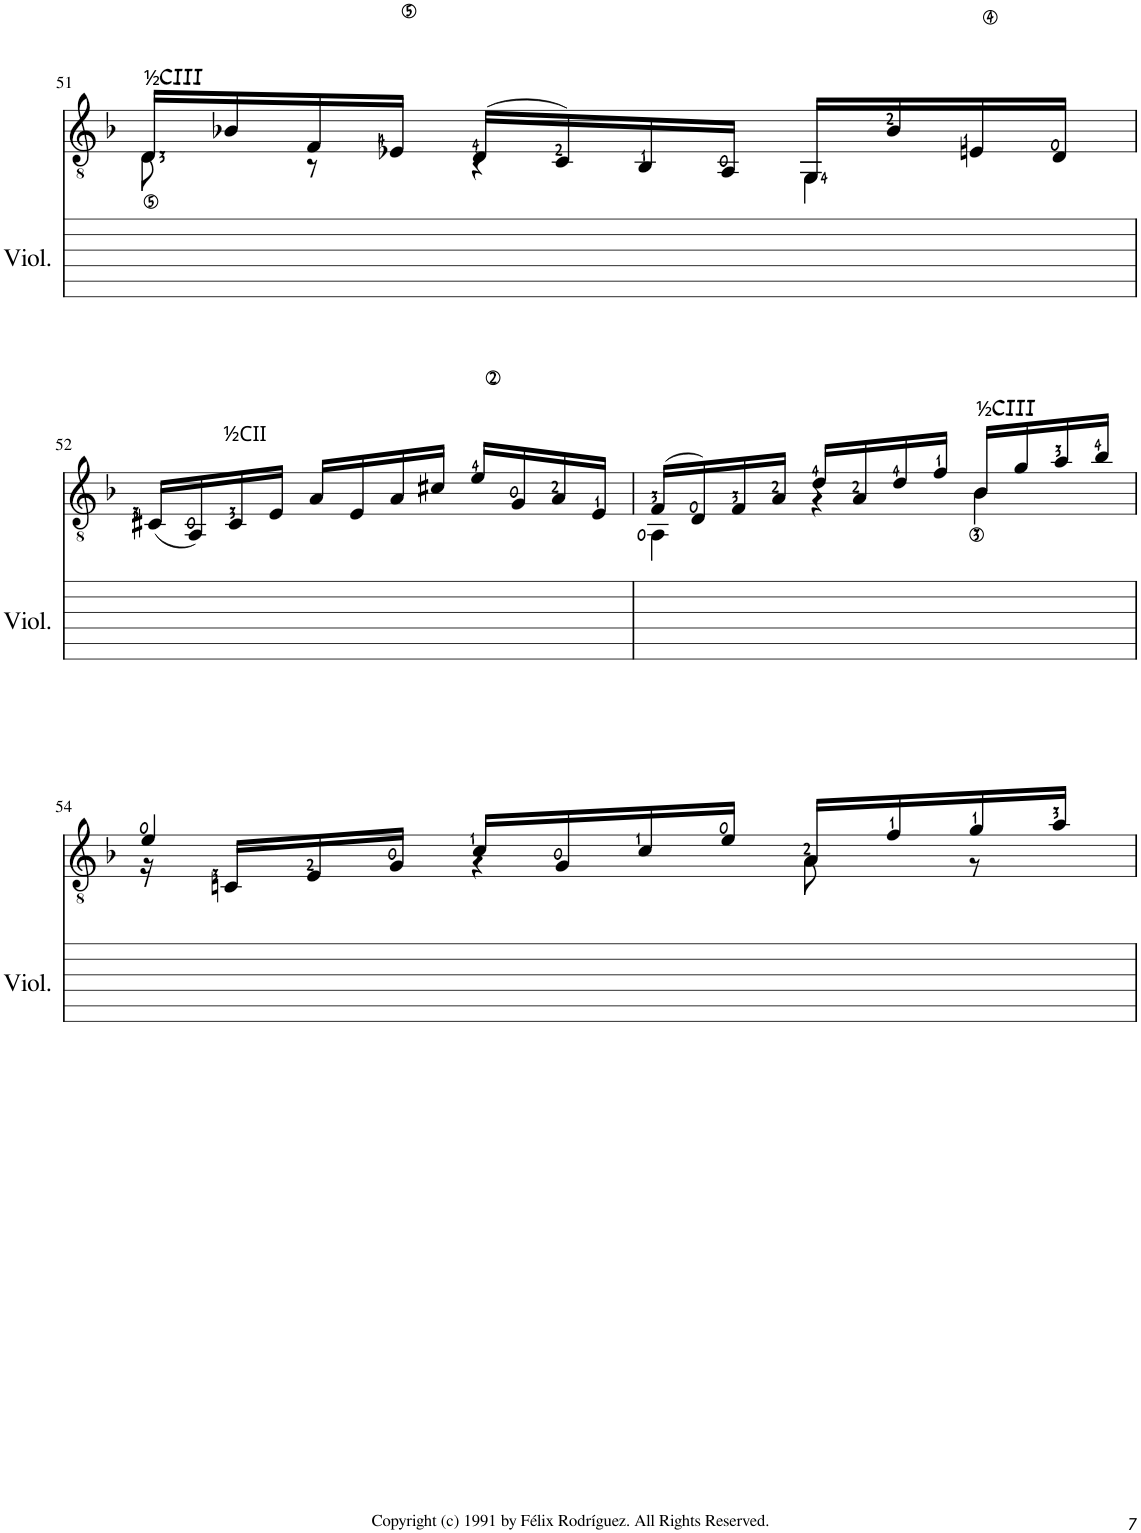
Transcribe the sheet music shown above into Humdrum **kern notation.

**kern	**kern
*part2	*part1
*staff2	*staff1
*I"Violão acústico	*I"6ta en Re
*I'Viol.	*
!!LO:PB:g=z
*	*clefGv2
*k[b-]	*k[b-]
*M3/4	*M3/4
=51	=51
*	*^
!	!LO:TX:a:t=½CIII	!
2.r	16D/LL	8D<\
.	16B-X/	.
.	16F/	8r
.	16E-X/JJ	.
.	(16D/LL	4r
.	16C/)	.
.	16BB-/	.
.	16AA/JJ	.
.	16GG/LL	4GG\
.	16B-/	.
.	16En/	.
.	16D/JJ	.
*	*v	*v
!!LO:LB:g=z
=52	=52
2.r	(16C#X/LL
.	16AA/)
!	!LO:TX:a:t=½CII
.	16C#/
.	16E/JJ
.	16A/LL
.	16E/
.	16A/
.	16c#X/JJ
.	16e/LL
.	16G/
.	16A/
.	16E/JJ
=53	=53
*	*^
2.r	(16F/LL	4AA\
.	16D/)	.
.	16F/	.
.	16A/JJ	.
.	16d/LL	4r
.	16A/	.
.	16d/	.
.	16f/JJ	.
!	!LO:TX:a:t=½CIII	!
.	16B-/LL	4B-\
.	16g/	.
.	16a/	.
.	16b-/JJ	.
!!LO:LB:g=z	!!
=54	=54	=54
2.r	4e/	16r
.	.	16Cn/LL
.	.	16E/
.	.	16G/JJ
.	16c/LL	4r
.	16G/	.
.	16c/	.
.	16e/JJ	.
.	16A/LL	8A\
.	16f/	.
.	16g/	8r
.	16a/JJ	.
*	*v	*v
=	=
*-	*-
